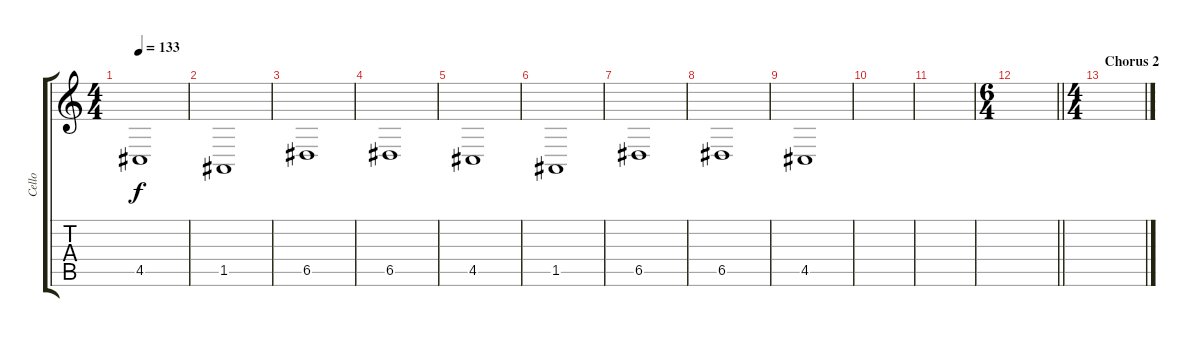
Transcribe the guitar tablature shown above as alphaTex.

\track ("Cello" "Cello") {instrument cello}
\staff {score tabs}
\tuning (E4 B3 G3 D3 A2 E2) {hide}
\ts (4 4)
\tempo 133
\clef g2
\ks c
4.5.1{dy f} |
1.5.1 |
6.5.1 |
6.5.1 |
4.5.1 |
1.5.1 |
6.5.1 |
6.5.1 |
4.5.1 |
|
|
\ts (6 4)
\barLineRight lightlight
|
\ts (4 4)
\section ("" "Chorus 2")
